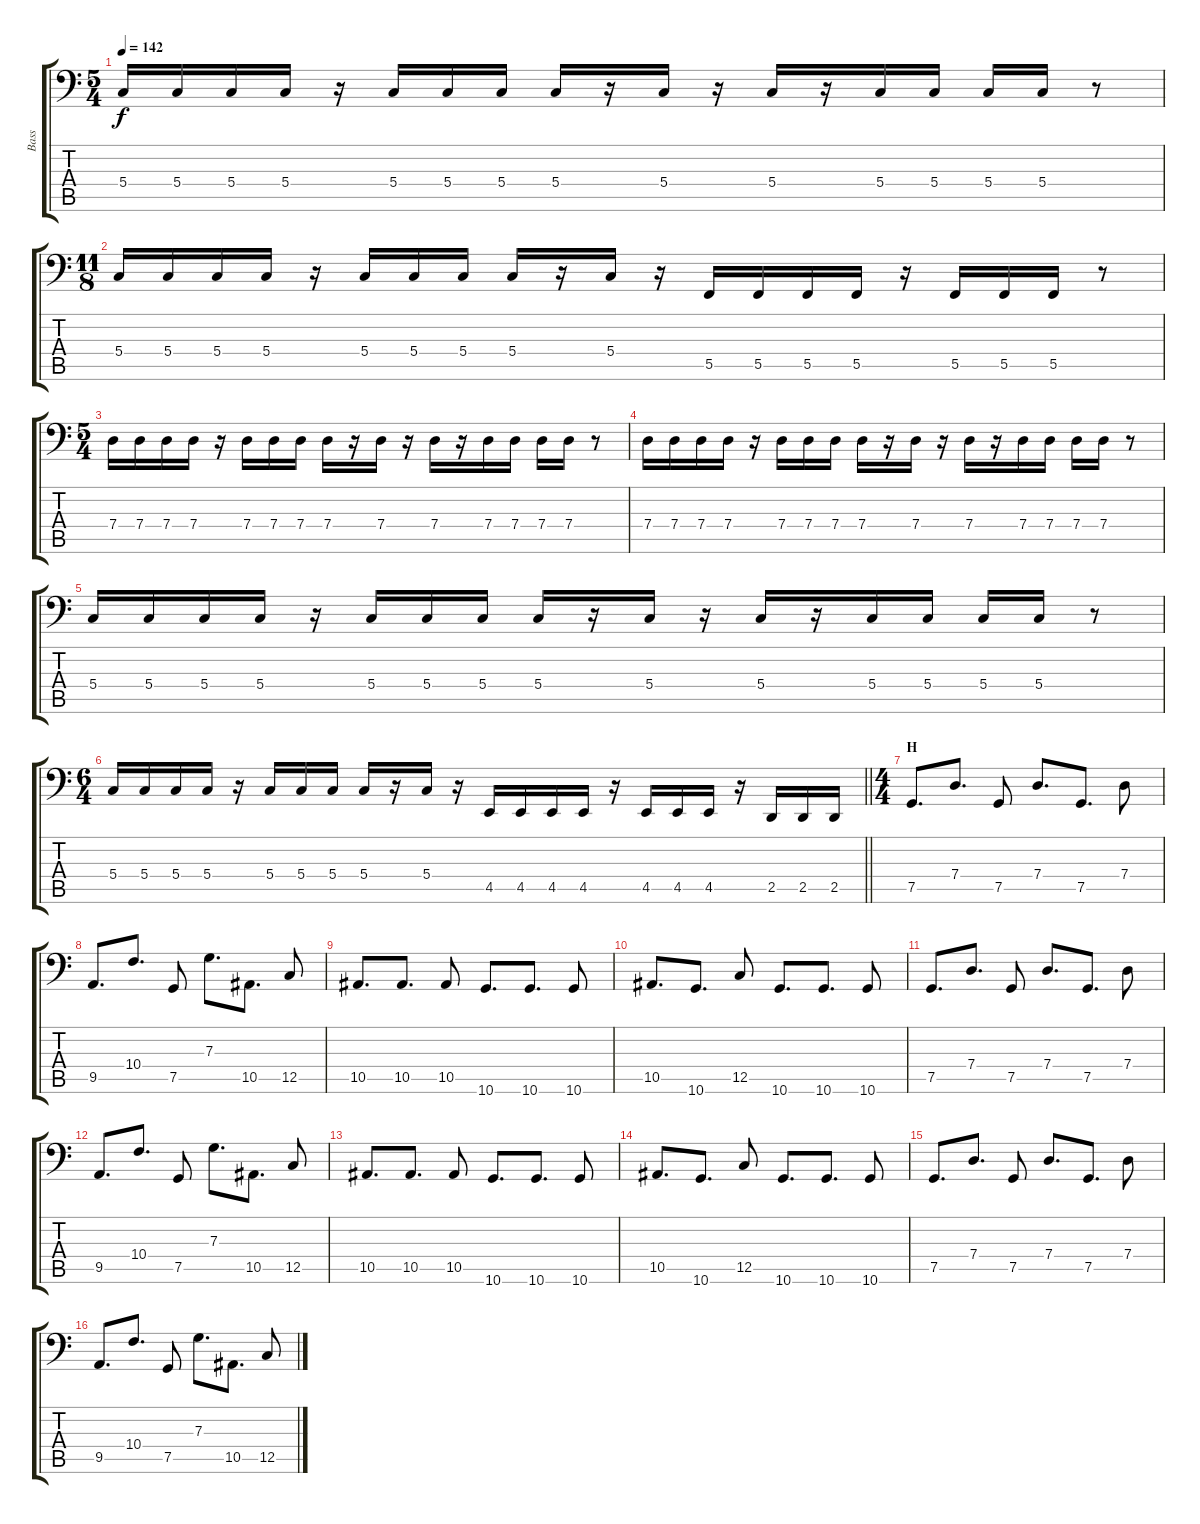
\track ("Bass" "Bass") {instrument electricbasspick}
\staff {score tabs}
\tuning (Bb2 F2 C2 G1 C1 A0) {hide}
\ts (5 4)
\tempo 142
\clef f4
\ks c
5.4.16{dy f} 5.4.16 5.4.16 5.4.16 r.16 5.4.16 5.4.16 5.4.16 5.4.16 r.16 5.4.16 r.16 5.4.16 r.16 5.4.16 5.4.16 5.4.16 5.4.16 r.8 |
\ts (11 8)
5.4.16 5.4.16 5.4.16 5.4.16 r.16 5.4.16 5.4.16 5.4.16 5.4.16 r.16 5.4.16 r.16 5.5.16 5.5.16 5.5.16 5.5.16 r.16 5.5.16 5.5.16 5.5.16 r.8 |
\ts (5 4)
7.4.16 7.4.16 7.4.16 7.4.16 r.16 7.4.16 7.4.16 7.4.16 7.4.16 r.16 7.4.16 r.16 7.4.16 r.16 7.4.16 7.4.16 7.4.16 7.4.16 r.8 |
7.4.16 7.4.16 7.4.16 7.4.16 r.16 7.4.16 7.4.16 7.4.16 7.4.16 r.16 7.4.16 r.16 7.4.16 r.16 7.4.16 7.4.16 7.4.16 7.4.16 r.8 |
5.4.16 5.4.16 5.4.16 5.4.16 r.16 5.4.16 5.4.16 5.4.16 5.4.16 r.16 5.4.16 r.16 5.4.16 r.16 5.4.16 5.4.16 5.4.16 5.4.16 r.8 |
\ts (6 4)
\barLineRight lightlight
5.4.16 5.4.16 5.4.16 5.4.16 r.16 5.4.16 5.4.16 5.4.16 5.4.16 r.16 5.4.16 r.16 4.5.16 4.5.16 4.5.16 4.5.16 r.16 4.5.16 4.5.16 4.5.16 r.16 2.5.16 2.5.16 2.5.16 |
\ts (4 4)
\section ("" "H")
7.5.8{d} 7.4.8{d} 7.5.8 7.4.8{d} 7.5.8{d} 7.4.8 |
9.5.8{d} 10.4.8{d} 7.5.8 7.3.8{d} 10.5.8{d} 12.5.8 |
10.5.8{d} 10.5.8{d} 10.5.8 10.6.8{d} 10.6.8{d} 10.6.8 |
10.5.8{d} 10.6.8{d} 12.5.8 10.6.8{d} 10.6.8{d} 10.6.8 |
7.5.8{d} 7.4.8{d} 7.5.8 7.4.8{d} 7.5.8{d} 7.4.8 |
9.5.8{d} 10.4.8{d} 7.5.8 7.3.8{d} 10.5.8{d} 12.5.8 |
10.5.8{d} 10.5.8{d} 10.5.8 10.6.8{d} 10.6.8{d} 10.6.8 |
10.5.8{d} 10.6.8{d} 12.5.8 10.6.8{d} 10.6.8{d} 10.6.8 |
7.5.8{d} 7.4.8{d} 7.5.8 7.4.8{d} 7.5.8{d} 7.4.8 |
9.5.8{d} 10.4.8{d} 7.5.8 7.3.8{d} 10.5.8{d} 12.5.8
